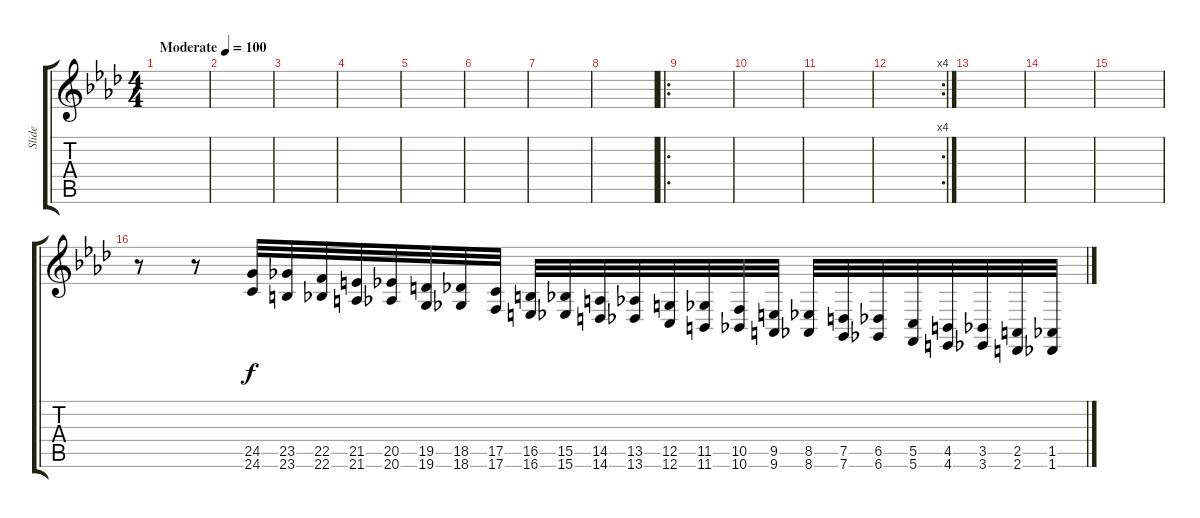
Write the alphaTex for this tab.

\track ("Slide" "Slide") {instrument guitarfretnoise}
\staff {score tabs}
\tuning (D4 A3 F3 C3 G2 C2) {hide}
\ts (4 4)
\tempo (100 "Moderate")
\clef g2
\ks ab
|
|
|
|
|
|
|
|
\ro
|
|
|
\rc 4
|
|
|
|
r.8 r.8 (24.5 24.6).32 (23.5 23.6).32 (22.5 22.6).32 (21.5 21.6).32 (20.5 20.6).32 (19.5 19.6).32 (18.5 18.6).32 (17.5 17.6).32 (16.5 16.6).32 (15.5 15.6).32 (14.5 14.6).32 (13.5 13.6).32 (12.5 12.6).32 (11.5 11.6).32 (10.5 10.6).32 (9.5 9.6).32 (8.5 8.6).32 (7.5 7.6).32 (6.5 6.6).32 (5.5 5.6).32 (4.5 4.6).32 (3.5 3.6).32 (2.5 2.6).32 (1.5 1.6).32
